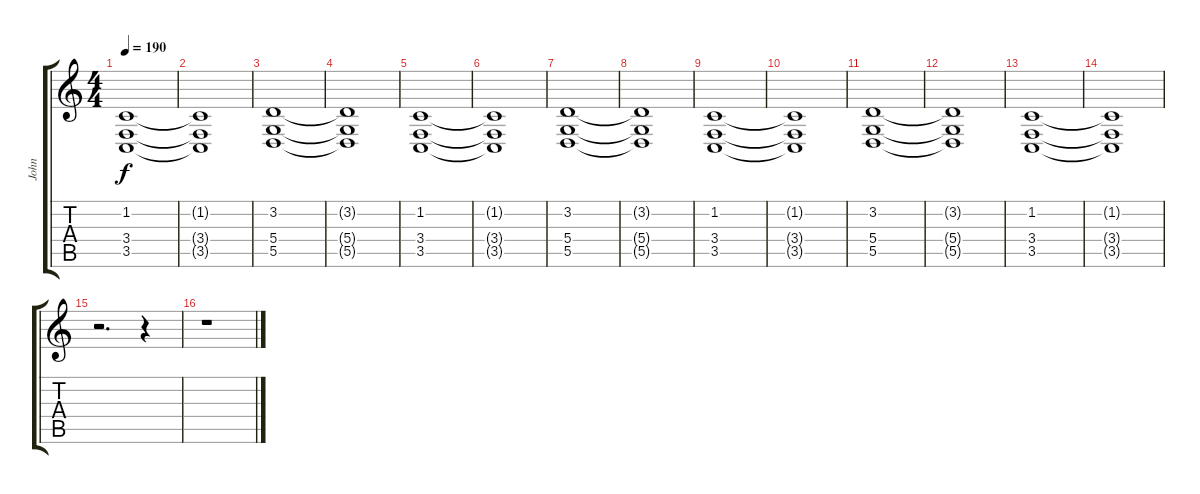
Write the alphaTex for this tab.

\track ("John" "John") {instrument drawbarorgan}
\staff {score tabs}
\tuning (E4 B3 G3 D3 A2 E2) {hide}
\ts (4 4)
\tempo 190
\clef g2
\ks c
(1.2 3.4 3.5).1{dy f} |
(1.2{t} 3.4{t} 3.5{t}).1 |
(3.2 5.4 5.5).1 |
(3.2{t} 5.4{t} 5.5{t}).1 |
(1.2 3.4 3.5).1 |
(1.2{t} 3.4{t} 3.5{t}).1 |
(3.2 5.4 5.5).1 |
(3.2{t} 5.4{t} 5.5{t}).1 |
(1.2 3.4 3.5).1 |
(1.2{t} 3.4{t} 3.5{t}).1 |
(3.2 5.4 5.5).1 |
(3.2{t} 5.4{t} 5.5{t}).1 |
(1.2 3.4 3.5).1 |
(1.2{t} 3.4{t} 3.5{t}).1 |
r.2{d} r.4 |
r.1
